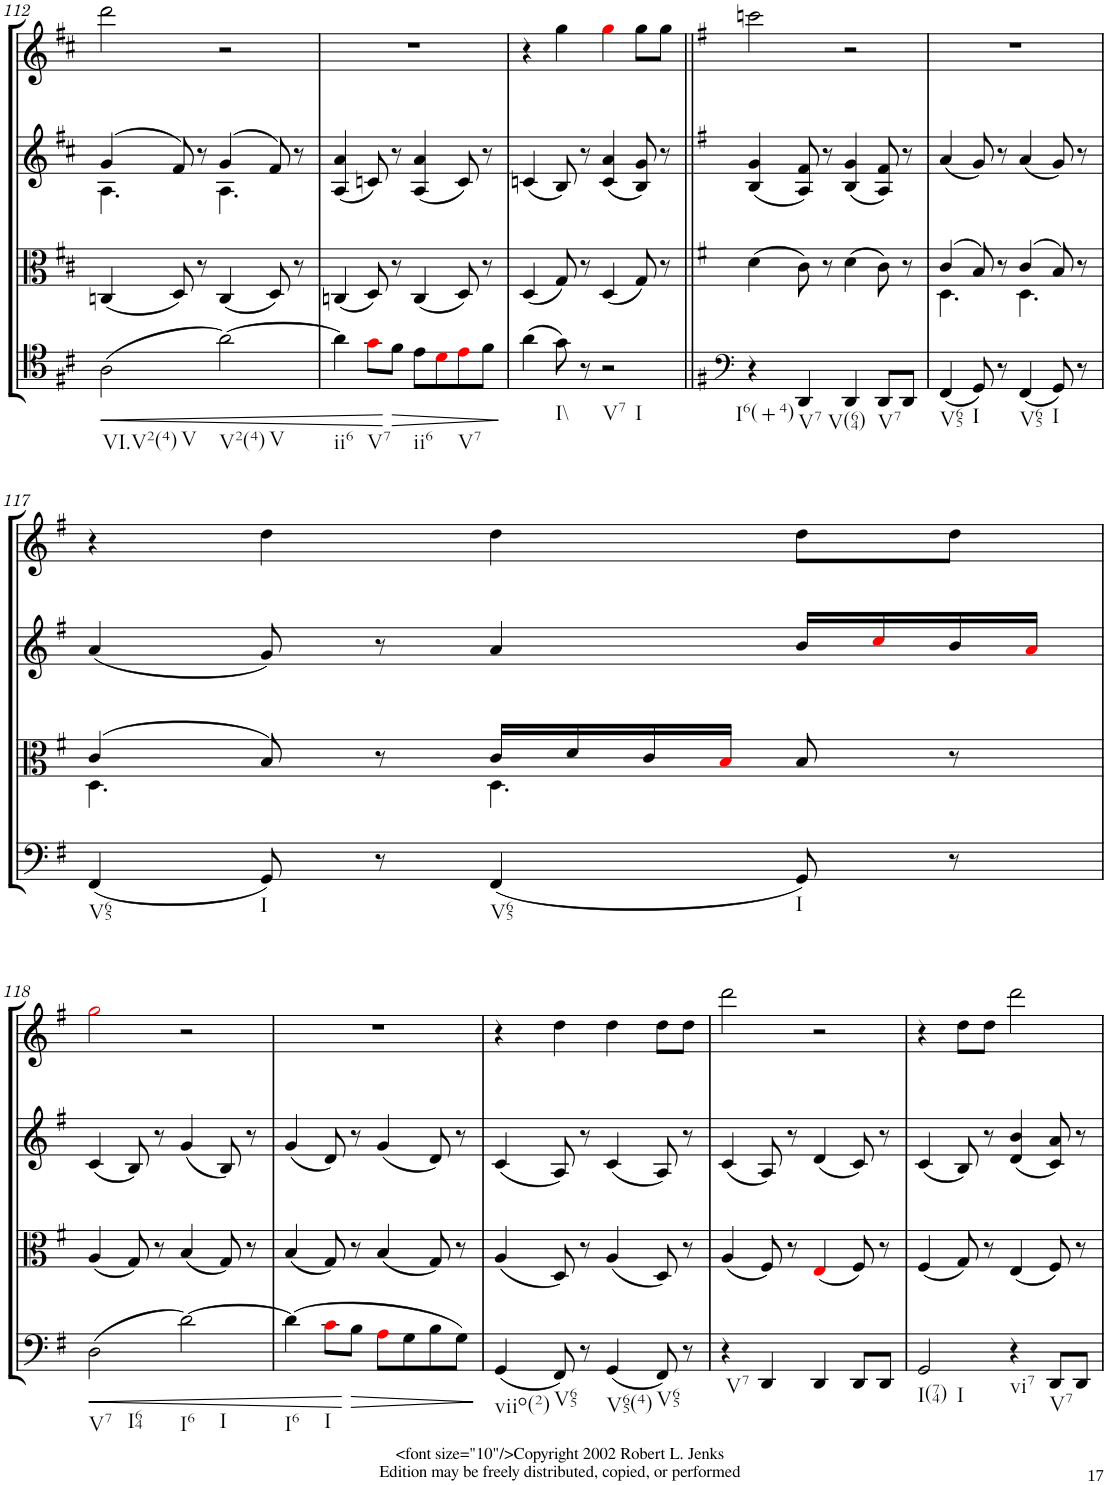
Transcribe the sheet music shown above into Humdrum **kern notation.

**kern	**dynam	**kern	**kern	**kern
*part4	*part4	*part3	*part2	*part1
*staff4	*staff4	*staff3	*staff2	*staff1
*I"Violoncello.	*	*I"Viola.	*I"Violino II.	*I"Violino I.
*I'Vc	*	*I'Vla	*I'Vln	*I'Vln
!!LO:PB:g=z
*clefC4	*	*clefC3	*clefG2	*clefG2
*k[f#c#]	*	*k[f#c#]	*k[f#c#]	*k[f#c#]
*D:	*	*D:	*D:	*D:
*M4/4	*	*M4/4	*M4/4	*M4/4
*met(c)	*	*met(c)	*met(c)	*met(c)
=112	=112	=112	=112	=112
!LO:TX:b:t=VI.V2(4)	!	!	!	!
!LO:TX:b:t=V	!	!	!	!
!	!LO:HP:b	!	!	!
*	*	*	*^	*
(2A\	<	(4Cn/	(4g/	4.A\	2ddd\
.	.	8D/)	8f#/)	.	.
.	.	8r	8r	8ryy	.
!LO:TX:b:t=V2(4)	!	!	!	!	!
!LO:TX:b:t=V	!	!	!	!	!
[2a\)	.	(4C/	(4g/	4.A\	2r
.	.	8D/)	8f#/)	.	.
.	.	8r	8r	8ryy	.
=113	=113	=113	=113	=113	=113
!LO:TX:b:t=ii6	!	!	!	!	!
*	*	*	*v	*v	*
4a\]	.	(4Cn/	(4A/ 4a/	1r
!LO:TX:b:t=V7	!	!	!	!
8gi\L	.	8D/)	8cn/)	.
!	!LO:HP:n=1:b	!	!	!
8f#\J	[ >	8r	8r	.
!LO:TX:b:t=ii6	!	!	!	!
8e\L	.	(4C/	(4A/ 4a/	.
8di\	.	.	.	.
!LO:TX:b:t=V7	!	!	!	!
8ei\	.	8D/)	8c/)	.
8f#\J	.	8r	8r	.
.	]	.	.	.
=114	=114	=114	=114	=114
(4a\	.	(4D/	(4cn/	4r
!LO:TX:b:t=I\\	!	!	!	!
8g\)	.	8G/)	8B/)	4gg\
8r	.	8r	8r	.
!LO:TX:b:t=V7	!	!	!	!
!LO:TX:b:t=I	!	!	!	!
2r	.	(4D/	(4c/ 4a/	4ggi\
.	.	8G/)	8B/ 8g/)	8gg\L
.	.	8r	8r	8gg\J
=115||	=115||	=115||	=115||	=115||
*clefF4	*	*	*	*
*k[f#]	*	*k[f#]	*k[f#]	*k[f#]
*G:	*	*G:	*G:	*G:
!LO:TX:b:t=I6(+4)	!	!	!	!
4r	.	(4d\	(4B/ 4g/	2cccn\
!LO:TX:b:t=V7	!	!	!	!
4DD/	.	8c\)	8A/ 8f#/)	.
.	.	8r	8r	.
!LO:TX:b:t=V(64)	!	!	!	!
4DD/	.	(4d\	(4B/ 4g/	2r
!LO:TX:b:t=V7	!	!	!	!
8DD/L	.	8c\)	8A/ 8f#/)	.
8DD/J	.	8r	8r	.
=116	=116	=116	=116	=116
*	*	*^	*	*
!LO:TX:b:t=V65	!	!	!	!	!
(4FF#/	.	(4c/	4.D\	(4a/	1r
!LO:TX:b:t=I	!	!	!	!	!
8GG/)	.	8B/)	.	8g/)	.
8r	.	8r	8ryy	8r	.
!LO:TX:b:t=V65	!	!	!	!	!
(4FF#/	.	(4c/	4.D\	(4a/	.
!LO:TX:b:t=I	!	!	!	!	!
8GG/)	.	8B/)	.	8g/)	.
8r	.	8r	8ryy	8r	.
!!LO:LB:g=z
=117	=117	=117	=117	=117	=117
!LO:TX:b:t=V65	!	!	!	!	!
(4FF#/	.	(4c/	4.D\	(4a/	4r
!LO:TX:b:t=I	!	!	!	!	!
8GG/)	.	8B/)	.	8g/)	4dd\
8r	.	8r	8ryy	8r	.
!LO:TX:b:t=V65	!	!	!	!	!
(4FF#/	.	16c/LL	4.D\	4a/	4dd\
.	.	16d/	.	.	.
.	.	16c/	.	.	.
.	.	16Bi/JJ	.	.	.
!LO:TX:b:t=I	!	!	!	!	!
8GG/)	.	8B/	.	16b/LL	8dd\L
.	.	.	.	16cci/	.
8r	.	8r	8ryy	16b/	8dd\J
.	.	.	.	16ai/JJ	.
*	*	*v	*v	*	*
!!LO:LB:g=z
=118	=118	=118	=118	=118
!LO:TX:b:t=V7	!	!	!	!
!LO:TX:b:t=I64	!	!	!	!
!	!LO:HP:b	!	!	!
(2D\	<	(4A/	(4c/	2ggi\
.	.	8G/)	8B/)	.
.	.	8r	8r	.
!LO:TX:b:t=I6	!	!	!	!
!LO:TX:b:t=I	!	!	!	!
[2d\)	.	(4B/	(4g/	2r
.	.	8G/)	8B/)	.
.	.	8r	8r	.
=119	=119	=119	=119	=119
!LO:TX:b:t=I6	!	!	!	!
(4d\]	.	(4B/	(4g/	1r
!LO:TX:b:t=I	!	!	!	!
8ci\L	.	8G/)	8d/)	.
!	!LO:HP:n=1:b	!	!	!
8B\J	[ >	8r	8r	.
8Ai\L	.	(4B/	(4g/	.
8G\	.	.	.	.
8B\	.	8G/)	8d/)	.
8G\J)	.	8r	8r	.
.	]	.	.	.
=120	=120	=120	=120	=120
!LO:TX:b:t=viio(2)	!	!	!	!
(4GG/	.	(4A/	(4c/	4r
!LO:TX:b:t=V65	!	!	!	!
8FF#/)	.	8D/)	8A/)	4dd\
8r	.	8r	8r	.
!LO:TX:b:t=V65(4)	!	!	!	!
(4GG/	.	(4A/	(4c/	4dd\
!LO:TX:b:t=V65	!	!	!	!
8FF#/)	.	8D/)	8A/)	8dd\L
8r	.	8r	8r	8dd\J
=121	=121	=121	=121	=121
!LO:TX:b:t=V7	!	!	!	!
4r	.	(4A/	(4c/	2ddd\
4DD/	.	8F#/)	8A/)	.
.	.	8r	8r	.
4DD/	.	(4Ei/	(4d/	2r
8DD/L	.	8F#/)	8c/)	.
8DD/J	.	8r	8r	.
=122	=122	=122	=122	=122
!LO:TX:b:t=I(74)	!	!	!	!
!LO:TX:b:t=I	!	!	!	!
2GG/	.	(4F#/	(4c/	4r
.	.	8G/)	8B/)	8dd\L
.	.	8r	8r	8dd\J
!LO:TX:b:t=vi7	!	!	!	!
4r	.	(4E/	(4d/ 4b/	2ddd\
!LO:TX:b:t=V7	!	!	!	!
8DD/L	.	8F#/)	8c/ 8a/)	.
8DD/J	.	8r	8r	.
=	=	=	=	=
*-	*-	*-	*-	*-
